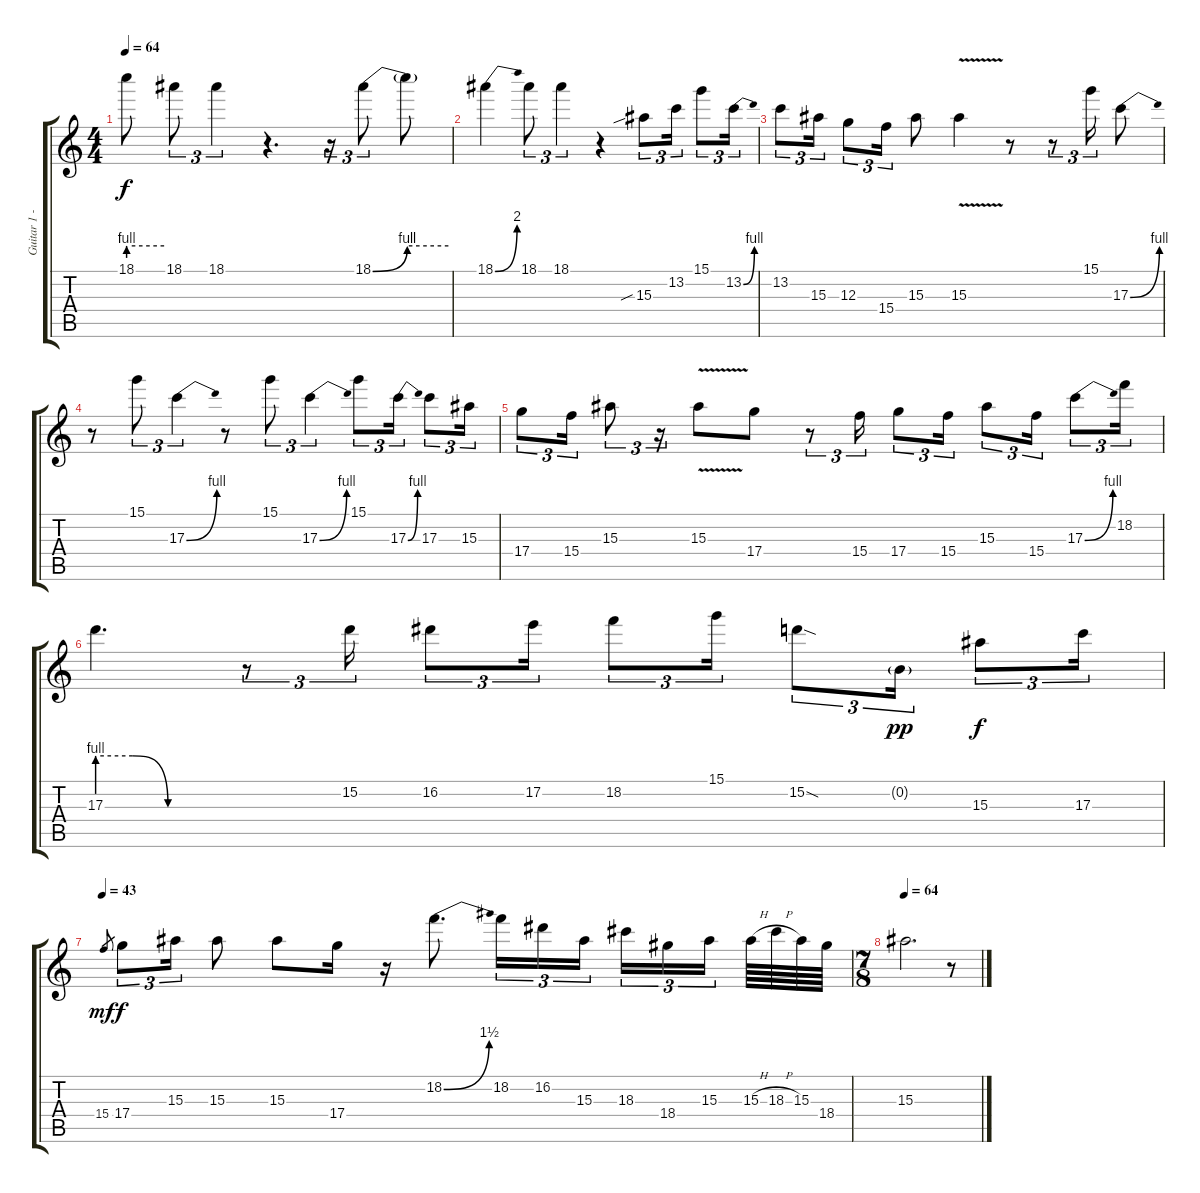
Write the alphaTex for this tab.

\track ("Guitar 1 - Solo" "Guitar 1 -") {instrument distortionguitar}
\staff {score tabs}
\tuning (E4 B3 G3 D3 A2 E2) {hide}
\ts (4 4)
\tempo 64
\clef g2
\ks c
18.1{be (hold 0 4 60 4) t}.8{dy f} 18.1.8{tu (3 2)} 18.1.4{tu (3 2)} r.4{d} r.16{tu (3 2)} 18.1{be (bend 0 0 60 4)}.8{tu (3 2)} 18.1{be (hold 0 4 60 4) t}.8 |
18.1{be (bend 0 0 60 8)}.4 18.1.8{tu (3 2)} 18.1.4{tu (3 2)} r.4 15.3{sib}.8{tu (3 2)} 13.2.16{tu (3 2)} 15.1.8{tu (3 2)} 13.2{be (bend 0 0 60 4)}.16{tu (3 2)} |
13.2.8{tu (3 2)} 15.3.16{tu (3 2)} 12.3.8{tu (3 2)} 15.4.16{tu (3 2)} 15.3.8 15.3{v}.4 r.8 r.8{tu (3 2)} 15.1.16{tu (3 2)} 17.3{be (bend 0 0 60 4)}.8 |
r.8 15.1.8{tu (3 2)} 17.3{be (bend 0 0 60 4)}.4{tu (3 2)} r.8 15.1.8{tu (3 2)} 17.3{be (bend 0 0 60 4)}.4{tu (3 2)} 15.1.8{tu (3 2)} 17.3{be (bend 0 0 60 4)}.16{tu (3 2)} 17.3.8{tu (3 2)} 15.3.16{tu (3 2)} |
17.4.8{tu (3 2)} 15.4.16{tu (3 2)} 15.3.8{tu (3 2)} r.16{tu (3 2)} 15.3{v}.8 17.4.8 r.8{tu (3 2)} 15.4.16{tu (3 2)} 17.4.8{tu (3 2)} 15.4.16{tu (3 2)} 15.3.8{tu (3 2)} 15.4.16{tu (3 2)} 17.3{be (bend 0 0 60 4)}.8{tu (3 2)} 18.2.16{tu (3 2)} |
17.3{be (custom 0 4 15 4 30 0 60 0)}.4{d} r.8{tu (3 2)} 15.2.16{tu (3 2)} 16.2.8{tu (3 2)} 17.2.16{tu (3 2)} 18.2.8{tu (3 2)} 15.1.16{tu (3 2)} 15.2{sod}.8{tu (3 2)} 0.2{g}.16{tu (3 2) dy pp} 15.3.8{tu (3 2) dy f} 17.3.16{tu (3 2)} |
\tempo 43
15.4.8{gr dy mf} 17.4.8{tu (3 2) dy f} 15.3.16{tu (3 2)} 15.3.8 15.3.8 17.4.16 r.16 18.2{be (bend 0 0 60 6)}.8{d} 18.2.16{tu (3 2)} 16.2.16{tu (3 2)} 15.3.16{tu (3 2) beam splitsecondary} 18.3.16{tu (3 2)} 18.4.16{tu (3 2)} 15.3.16{tu (3 2) beam splitsecondary} 15.3{h}.64 18.3{h}.64 15.3.64 18.4.64 |
\ts (7 8)
\tempo 64
15.3.2{d} r.8
